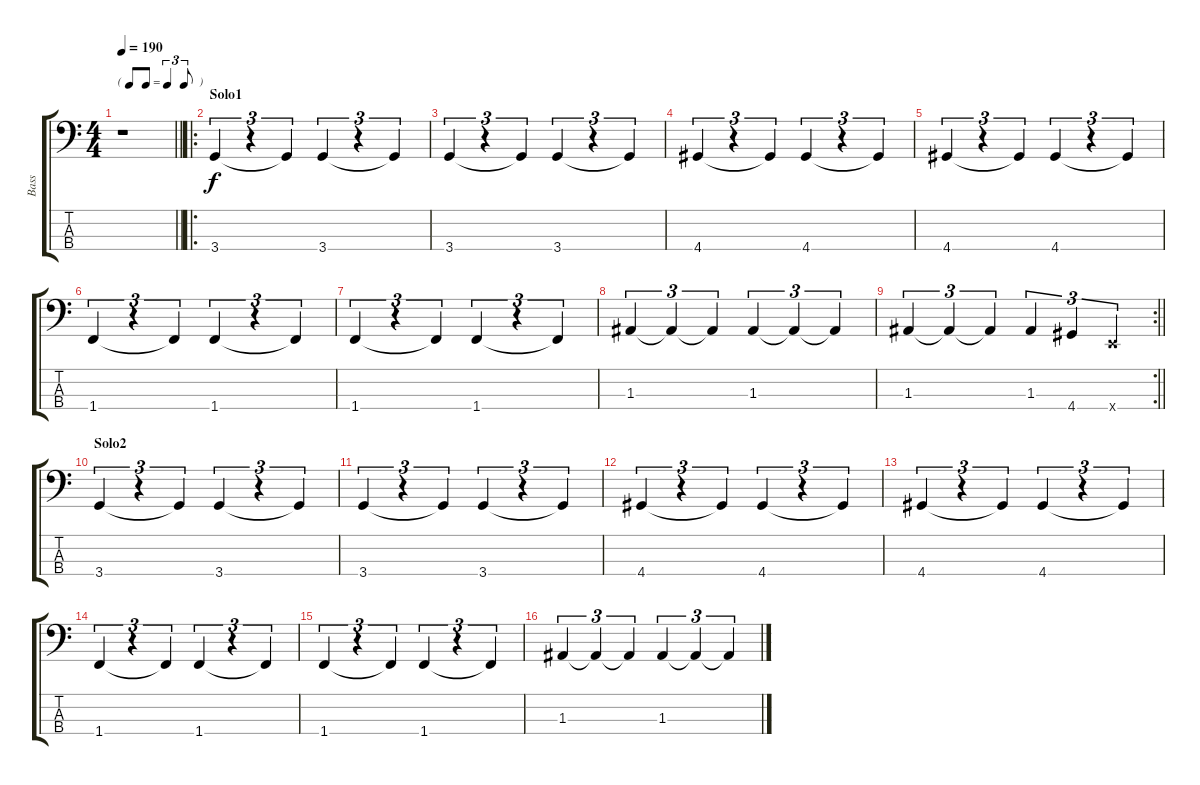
\track ("Bass" "Bass") {instrument electricbassfinger}
\staff {score tabs}
\tuning (G2 D2 A1 E1) {hide}
\ts (4 4)
\tf triplet8th
\tempo 190
\clef f4
\barLineRight lightlight
\ks c
r.1{dy f} |
\ro
\section ("" "Solo1")
3.4.4{tu (3 2)} r.4{tu (3 2)} 3.4{t}.4{tu (3 2)} 3.4.4{tu (3 2)} r.4{tu (3 2)} 3.4{t}.4{tu (3 2)} |
3.4.4{tu (3 2)} r.4{tu (3 2)} 3.4{t}.4{tu (3 2)} 3.4.4{tu (3 2)} r.4{tu (3 2)} 3.4{t}.4{tu (3 2)} |
4.4.4{tu (3 2)} r.4{tu (3 2)} 4.4{t}.4{tu (3 2)} 4.4.4{tu (3 2)} r.4{tu (3 2)} 4.4{t}.4{tu (3 2)} |
4.4.4{tu (3 2)} r.4{tu (3 2)} 4.4{t}.4{tu (3 2)} 4.4.4{tu (3 2)} r.4{tu (3 2)} 4.4{t}.4{tu (3 2)} |
1.4.4{tu (3 2)} r.4{tu (3 2)} 1.4{t}.4{tu (3 2)} 1.4.4{tu (3 2)} r.4{tu (3 2)} 1.4{t}.4{tu (3 2)} |
1.4.4{tu (3 2)} r.4{tu (3 2)} 1.4{t}.4{tu (3 2)} 1.4.4{tu (3 2)} r.4{tu (3 2)} 1.4{t}.4{tu (3 2)} |
1.3.4{tu (3 2)} 1.3{t}.4{tu (3 2)} 1.3{t}.4{tu (3 2)} 1.3.4{tu (3 2)} 1.3{t}.4{tu (3 2)} 1.3{t}.4{tu (3 2)} |
\rc 2
\barLineRight lightlight
1.3.4{tu (3 2)} 1.3{t}.4{tu (3 2)} 1.3{t}.4{tu (3 2)} 1.3.4{tu (3 2)} 4.4.4{tu (3 2)} 0.4{x}.4{tu (3 2)} |
\section ("" "Solo2")
3.4.4{tu (3 2)} r.4{tu (3 2)} 3.4{t}.4{tu (3 2)} 3.4.4{tu (3 2)} r.4{tu (3 2)} 3.4{t}.4{tu (3 2)} |
3.4.4{tu (3 2)} r.4{tu (3 2)} 3.4{t}.4{tu (3 2)} 3.4.4{tu (3 2)} r.4{tu (3 2)} 3.4{t}.4{tu (3 2)} |
4.4.4{tu (3 2)} r.4{tu (3 2)} 4.4{t}.4{tu (3 2)} 4.4.4{tu (3 2)} r.4{tu (3 2)} 4.4{t}.4{tu (3 2)} |
4.4.4{tu (3 2)} r.4{tu (3 2)} 4.4{t}.4{tu (3 2)} 4.4.4{tu (3 2)} r.4{tu (3 2)} 4.4{t}.4{tu (3 2)} |
1.4.4{tu (3 2)} r.4{tu (3 2)} 1.4{t}.4{tu (3 2)} 1.4.4{tu (3 2)} r.4{tu (3 2)} 1.4{t}.4{tu (3 2)} |
1.4.4{tu (3 2)} r.4{tu (3 2)} 1.4{t}.4{tu (3 2)} 1.4.4{tu (3 2)} r.4{tu (3 2)} 1.4{t}.4{tu (3 2)} |
1.3.4{tu (3 2)} 1.3{t}.4{tu (3 2)} 1.3{t}.4{tu (3 2)} 1.3.4{tu (3 2)} 1.3{t}.4{tu (3 2)} 1.3{t}.4{tu (3 2)}
